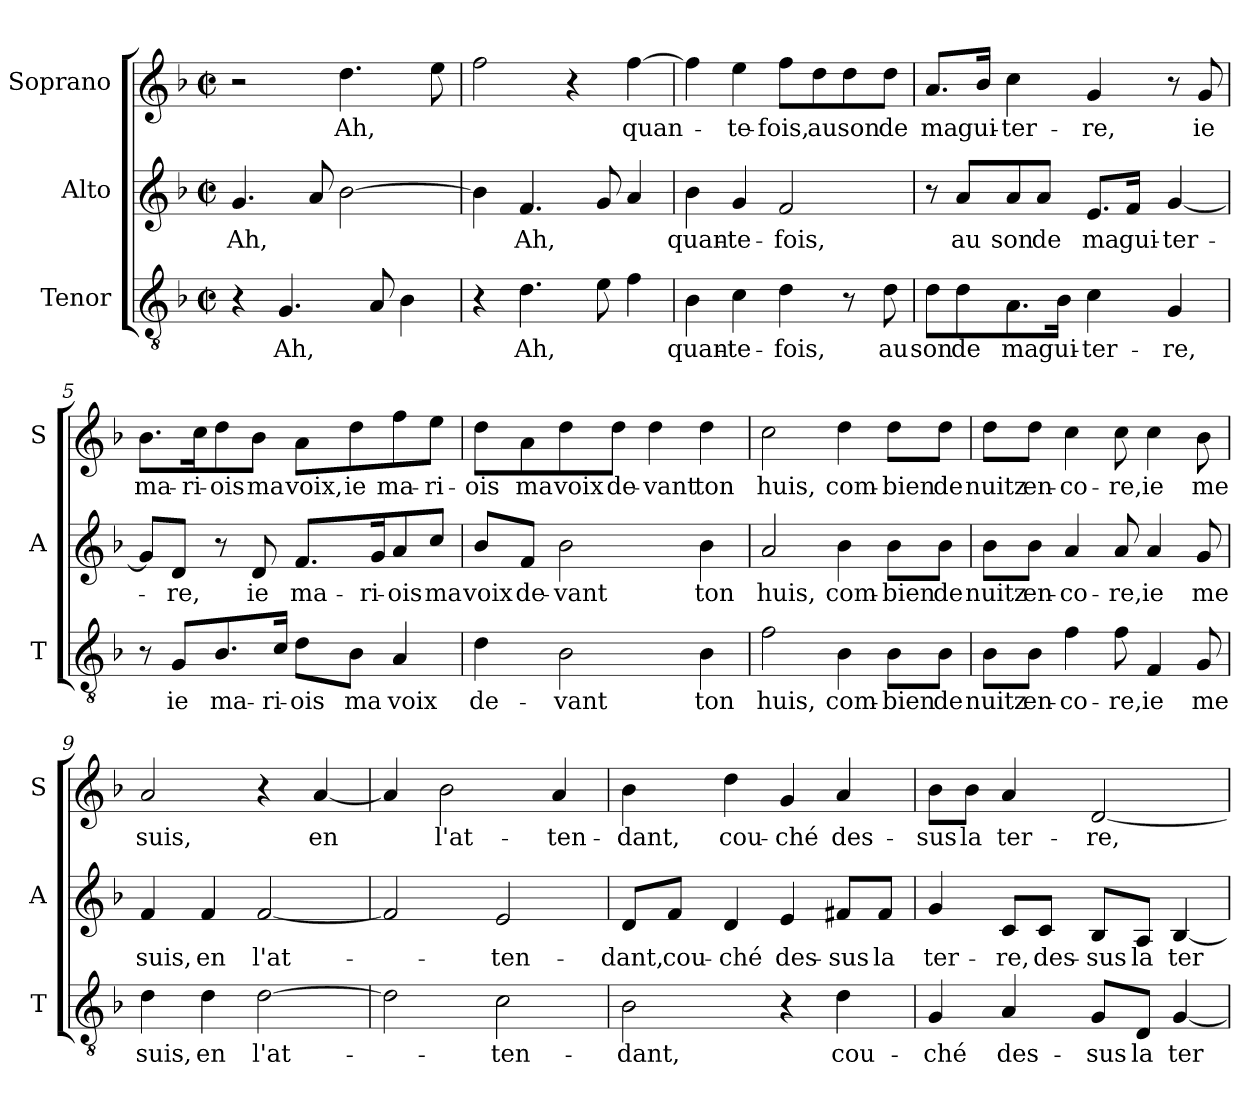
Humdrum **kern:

**kern	**text	**kern	**text	**kern	**text
*part3	*part3	*part2	*part2	*part1	*part1
*staff3	*staff3	*staff2	*staff2	*staff1	*staff1
*I"Tenor	*	*I"Alto	*	*I"Soprano	*
*I'T	*	*I'A	*	*I'S	*
*clefGv2	*	*clefG2	*	*clefG2	*
*k[b-]	*	*k[b-]	*	*k[b-]	*
*F:	*	*F:	*	*F:	*
*M2/2	*	*M2/2	*	*M2/2	*
*met(c|)	*	*met(c|)	*	*met(c|)	*
=1	=1	=1	=1	=1	=1
!	!	!	!LO:LY:b	!	!
4r	.	4.g/	Ah,	2r	.
!	!LO:LY:b	!	!	!	!
4.G/	Ah,	.	.	.	.
.	.	8a/	.	.	.
!	!	!	!	!	!LO:LY:b
.	.	[2b-\	.	4.dd\	Ah,
8A/	.	.	.	.	.
4B-\	.	.	.	.	.
.	.	.	.	8ee\	.
=2	=2	=2	=2	=2	=2
4r	.	4b-\]	.	2ff\	.
!	!LO:LY:b	!	!LO:LY:b	!	!
4.d\	Ah,	4.f/	Ah,	.	.
.	.	.	.	4r	.
8e\	.	8g/	.	.	.
!	!	!	!	!	!LO:LY:b
4f\	.	4a/	.	[4ff\	quan-
=3	=3	=3	=3	=3	=3
!	!LO:LY:b	!	!LO:LY:b	!	!
4B-\	quan-	4b-\	quan-	4ff\]	.
!	!LO:LY:b	!	!LO:LY:b	!	!LO:LY:b
4c\	-te-	4g/	-te-	4ee\	-te-
!	!LO:LY:b	!	!LO:LY:b	!	!LO:LY:b
4d\	-fois,	2f/	-fois,	8ff\L	-fois,
!	!	!	!	!	!LO:LY:b
.	.	.	.	8dd\	au
!	!	!	!	!	!LO:LY:b
8r	.	.	.	8dd\	son
!	!LO:LY:b	!	!	!	!LO:LY:b
8d\	au	.	.	8dd\J	de
!!LO:LB:g=z
=4	=4	=4	=4	=4	=4
!	!LO:LY:b	!	!	!	!LO:LY:b
8d\L	son	8r	.	8.a/L	ma
!	!LO:LY:b	!	!LO:LY:b	!	!
8d\	de	8a/L	au	.	.
!	!	!	!	!	!LO:LY:b
.	.	.	.	16b-/Jk	gui-
!	!LO:LY:b	!	!LO:LY:b	!	!LO:LY:b
8.A\	ma	8a/	son	4cc\	-ter-
!	!	!	!LO:LY:b	!	!
.	.	8a/J	de	.	.
!	!LO:LY:b	!	!	!	!
16B-\Jk	gui-	.	.	.	.
!	!LO:LY:b	!	!LO:LY:b	!	!LO:LY:b
4c\	-ter-	8.e/L	ma	4g/	-re,
!	!	!	!LO:LY:b	!	!
.	.	16f/Jk	gui-	.	.
!	!LO:LY:b	!	!LO:LY:b	!	!
4G/	-re,	[4g/	-ter-	8r	.
!	!	!	!	!	!LO:LY:b
.	.	.	.	8g/	ie
=5	=5	=5	=5	=5	=5
!	!	!	!	!	!LO:LY:b
8r	.	8g/L]	.	8.b-\L	ma-
!	!LO:LY:b	!	!LO:LY:b	!	!
8G/L	ie	8d/J	-re,	.	.
!	!	!	!	!	!LO:LY:b
.	.	.	.	16cc\K	-ri-
!	!LO:LY:b	!	!	!	!LO:LY:b
8.B-/	ma-	8r	.	8dd\	-ois
!	!	!	!LO:LY:b	!	!LO:LY:b
.	.	8d/	ie	8b-\J	ma
!	!LO:LY:b	!	!	!	!
16c/Jk	-ri-	.	.	.	.
!	!LO:LY:b	!	!LO:LY:b	!	!LO:LY:b
8d\L	-ois	8.f/L	ma-	8a\L	voix,
!	!LO:LY:b	!	!	!	!LO:LY:b
8B-\J	ma	.	.	8dd\	ie
!	!	!	!LO:LY:b	!	!
.	.	16g/K	-ri-	.	.
!	!LO:LY:b	!	!LO:LY:b	!	!LO:LY:b
4A/	voix	8a/	-ois	8ff\	ma-
!	!	!	!LO:LY:b	!	!LO:LY:b
.	.	8cc/J	ma	8ee\J	-ri-
=6	=6	=6	=6	=6	=6
!	!LO:LY:b	!	!LO:LY:b	!	!LO:LY:b
4d\	de-	8b-/L	voix	8dd\L	-ois
!	!	!	!LO:LY:b	!	!LO:LY:b
.	.	8f/J	de-	8a\	ma
!	!LO:LY:b	!	!LO:LY:b	!	!LO:LY:b
2B-\	-vant	2b-\	-vant	8dd\	voix
!	!	!	!	!	!LO:LY:b
.	.	.	.	8dd\J	de-
!	!	!	!	!	!LO:LY:b
.	.	.	.	4dd\	-vant
!	!LO:LY:b	!	!LO:LY:b	!	!LO:LY:b
4B-\	ton	4b-\	ton	4dd\	ton
!!LO:LB:g=z
=7	=7	=7	=7	=7	=7
!	!LO:LY:b	!	!LO:LY:b	!	!LO:LY:b
2f\	huis,	2a/	huis,	2cc\	huis,
!	!LO:LY:b	!	!LO:LY:b	!	!LO:LY:b
4B-\	com-	4b-\	com-	4dd\	com-
!	!LO:LY:b	!	!LO:LY:b	!	!LO:LY:b
8B-\L	-bien	8b-\L	-bien	8dd\L	-bien
!	!LO:LY:b	!	!LO:LY:b	!	!LO:LY:b
8B-\J	de	8b-\J	de	8dd\J	de
=8	=8	=8	=8	=8	=8
!	!LO:LY:b	!	!LO:LY:b	!	!LO:LY:b
8B-\L	nuitz	8b-\L	nuitz	8dd\L	nuitz
!	!LO:LY:b	!	!LO:LY:b	!	!LO:LY:b
8B-\J	en-	8b-\J	en-	8dd\J	en-
!	!LO:LY:b	!	!LO:LY:b	!	!LO:LY:b
4f\	-co-	4a/	-co-	4cc\	-co-
!	!LO:LY:b	!	!LO:LY:b	!	!LO:LY:b
8f\	-re,	8a/	-re,	8cc\	-re,
!	!LO:LY:b	!	!LO:LY:b	!	!LO:LY:b
4F/	ie	4a/	ie	4cc\	ie
!	!LO:LY:b	!	!LO:LY:b	!	!LO:LY:b
8G/	me	8g/	me	8b-\	me
=9	=9	=9	=9	=9	=9
!	!LO:LY:b	!	!LO:LY:b	!	!LO:LY:b
4d\	suis,	4f/	suis,	2a/	suis,
!	!LO:LY:b	!	!LO:LY:b	!	!
4d\	en	4f/	en	.	.
!	!LO:LY:b	!	!LO:LY:b	!	!
[2d\	l'at-	[2f/	l'at-	4r	.
!	!	!	!	!	!LO:LY:b
.	.	.	.	[4a/	en
=10	=10	=10	=10	=10	=10
2d\]	.	2f/]	.	4a/]	.
!	!	!	!	!	!LO:LY:b
.	.	.	.	2b-\	l'at-
!	!LO:LY:b	!	!LO:LY:b	!	!
2c\	-ten-	2e/	-ten-	.	.
!	!	!	!	!	!LO:LY:b
.	.	.	.	4a/	-ten-
!!LO:PB:g=z
=11	=11	=11	=11	=11	=11
!	!LO:LY:b	!	!LO:LY:b	!	!LO:LY:b
2B-\	-dant,	8d/L	-dant,	4b-\	-dant,
!	!	!	!LO:LY:b	!	!
.	.	8f/J	cou-	.	.
!	!	!	!LO:LY:b	!	!LO:LY:b
.	.	4d/	-ché	4dd\	cou-
!	!	!	!LO:LY:b	!	!LO:LY:b
4r	.	4e/	des-	4g/	-ché
!	!LO:LY:b	!	!LO:LY:b	!	!LO:LY:b
4d\	cou-	8f#X/L	-sus	4a/	des-
!	!	!	!LO:LY:b	!	!
.	.	8f#/J	la	.	.
=12	=12	=12	=12	=12	=12
!	!LO:LY:b	!	!LO:LY:b	!	!LO:LY:b
4G/	-ché	4g/	ter-	8b-\L	-sus
!	!	!	!	!	!LO:LY:b
.	.	.	.	8b-\J	la
!	!LO:LY:b	!	!LO:LY:b	!	!LO:LY:b
4A/	des-	8c/L	-re,	4a/	ter-
!	!	!	!LO:LY:b	!	!
.	.	8c/J	des-	.	.
!	!LO:LY:b	!	!LO:LY:b	!	!LO:LY:b
8G/L	-sus	8B-/L	-sus	[2d/	-re,
!	!LO:LY:b	!	!LO:LY:b	!	!
8D/J	la	8A/J	la	.	.
!	!LO:LY:b	!	!LO:LY:b	!	!
[4G/	ter-	[4B-/	ter-	.	.
=	=	=	=	=	=
*-	*-	*-	*-	*-	*-
